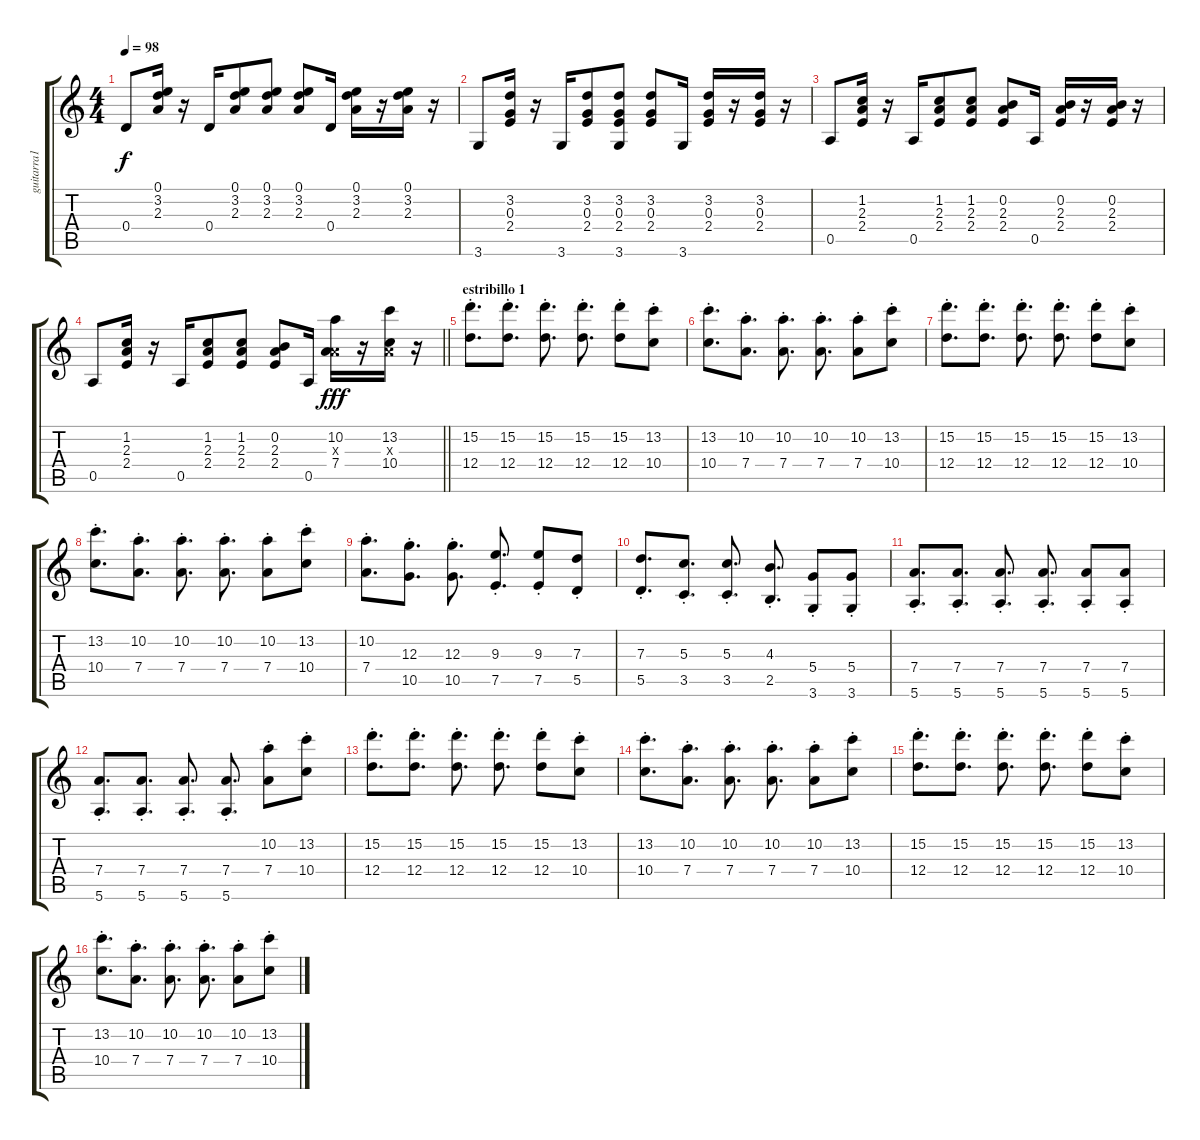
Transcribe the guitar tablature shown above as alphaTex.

\track ("guitarra1" "guitarra1") {instrument acousticguitarsteel}
\staff {score tabs}
\tuning (E4 B3 G3 D3 A2 E2) {hide}
\ts (4 4)
\tempo 98
\clef g2
\ks c
0.4.8{dy f} (0.1 3.2 2.3).16 r.16 0.4.16 (0.1 3.2 2.3).8 (0.1 3.2 2.3).8 (0.1 3.2 2.3).8 0.4.16 (0.1 3.2 2.3).16 r.16 (0.1 3.2 2.3).16 r.16 |
3.6.8 (3.2 0.3 2.4).16 r.16 3.6.16 (3.2 0.3 2.4).8 (3.2 0.3 2.4 3.6).8 (3.2 0.3 2.4).8 3.6.16 (3.2 0.3 2.4).16 r.16 (3.2 0.3 2.4).16 r.16 |
0.5.8 (1.2 2.3 2.4).16 r.16 0.5.16 (1.2 2.3 2.4).8 (1.2 2.3 2.4).8 (0.2 2.3 2.4).8 0.5.16 (0.2 2.3 2.4).16 r.16 (0.2 2.3 2.4).16 r.16 |
\barLineRight lightlight
0.5.8 (1.2 2.3 2.4).16 r.16 0.5.16 (1.2 2.3 2.4).8 (1.2 2.3 2.4).8 (0.2 2.3 2.4).8 0.5.16 (10.2 2.3{x} 7.4).16{dy fff} r.16 (13.2 2.3{x} 10.4).16 r.16 |
\section ("" "estribillo 1")
(15.2{st} 12.4{st}).8{d} (15.2{st} 12.4{st}).8{d} (15.2{st} 12.4{st}).8{d} (15.2{st} 12.4{st}).8{d} (15.2{st} 12.4{st}).8 (13.2{st} 10.4{st}).8 |
(13.2{st} 10.4{st}).8{d} (10.2{st} 7.4{st}).8{d} (10.2{st} 7.4{st}).8{d} (10.2{st} 7.4{st}).8{d} (10.2{st} 7.4{st}).8 (13.2{st} 10.4{st}).8 |
(15.2{st} 12.4{st}).8{d} (15.2{st} 12.4{st}).8{d} (15.2{st} 12.4{st}).8{d} (15.2{st} 12.4{st}).8{d} (15.2{st} 12.4{st}).8 (13.2{st} 10.4{st}).8 |
(13.2{st} 10.4{st}).8{d} (10.2{st} 7.4{st}).8{d} (10.2{st} 7.4{st}).8{d} (10.2{st} 7.4{st}).8{d} (10.2{st} 7.4{st}).8 (13.2{st} 10.4{st}).8 |
(10.2{st} 7.4{st}).8{d} (12.3{st} 10.5{st}).8{d} (12.3{st} 10.5{st}).8{d} (9.3{st} 7.5{st}).8{d} (9.3{st} 7.5{st}).8 (7.3{st} 5.5{st}).8 |
(7.3{st} 5.5{st}).8{d} (5.3{st} 3.5{st}).8{d} (5.3{st} 3.5{st}).8{d} (4.3{st} 2.5{st}).8{d} (5.4{st} 3.6{st}).8 (5.4{st} 3.6{st}).8 |
(7.4{st} 5.6{st}).8{d} (7.4{st} 5.6{st}).8{d} (7.4{st} 5.6{st}).8{d} (7.4{st} 5.6{st}).8{d} (7.4{st} 5.6{st}).8 (7.4{st} 5.6{st}).8 |
(7.4{st} 5.6{st}).8{d} (7.4{st} 5.6{st}).8{d} (7.4{st} 5.6{st}).8{d} (7.4{st} 5.6{st}).8{d} (10.2{st} 7.4{st}).8 (13.2{st} 10.4{st}).8 |
(15.2{st} 12.4{st}).8{d} (15.2{st} 12.4{st}).8{d} (15.2{st} 12.4{st}).8{d} (15.2{st} 12.4{st}).8{d} (15.2{st} 12.4{st}).8 (13.2{st} 10.4{st}).8 |
(13.2{st} 10.4{st}).8{d} (10.2{st} 7.4{st}).8{d} (10.2{st} 7.4{st}).8{d} (10.2{st} 7.4{st}).8{d} (10.2{st} 7.4{st}).8 (13.2{st} 10.4{st}).8 |
(15.2{st} 12.4{st}).8{d} (15.2{st} 12.4{st}).8{d} (15.2{st} 12.4{st}).8{d} (15.2{st} 12.4{st}).8{d} (15.2{st} 12.4{st}).8 (13.2{st} 10.4{st}).8 |
(13.2{st} 10.4{st}).8{d} (10.2{st} 7.4{st}).8{d} (10.2{st} 7.4{st}).8{d} (10.2{st} 7.4{st}).8{d} (10.2{st} 7.4{st}).8 (13.2{st} 10.4{st}).8
